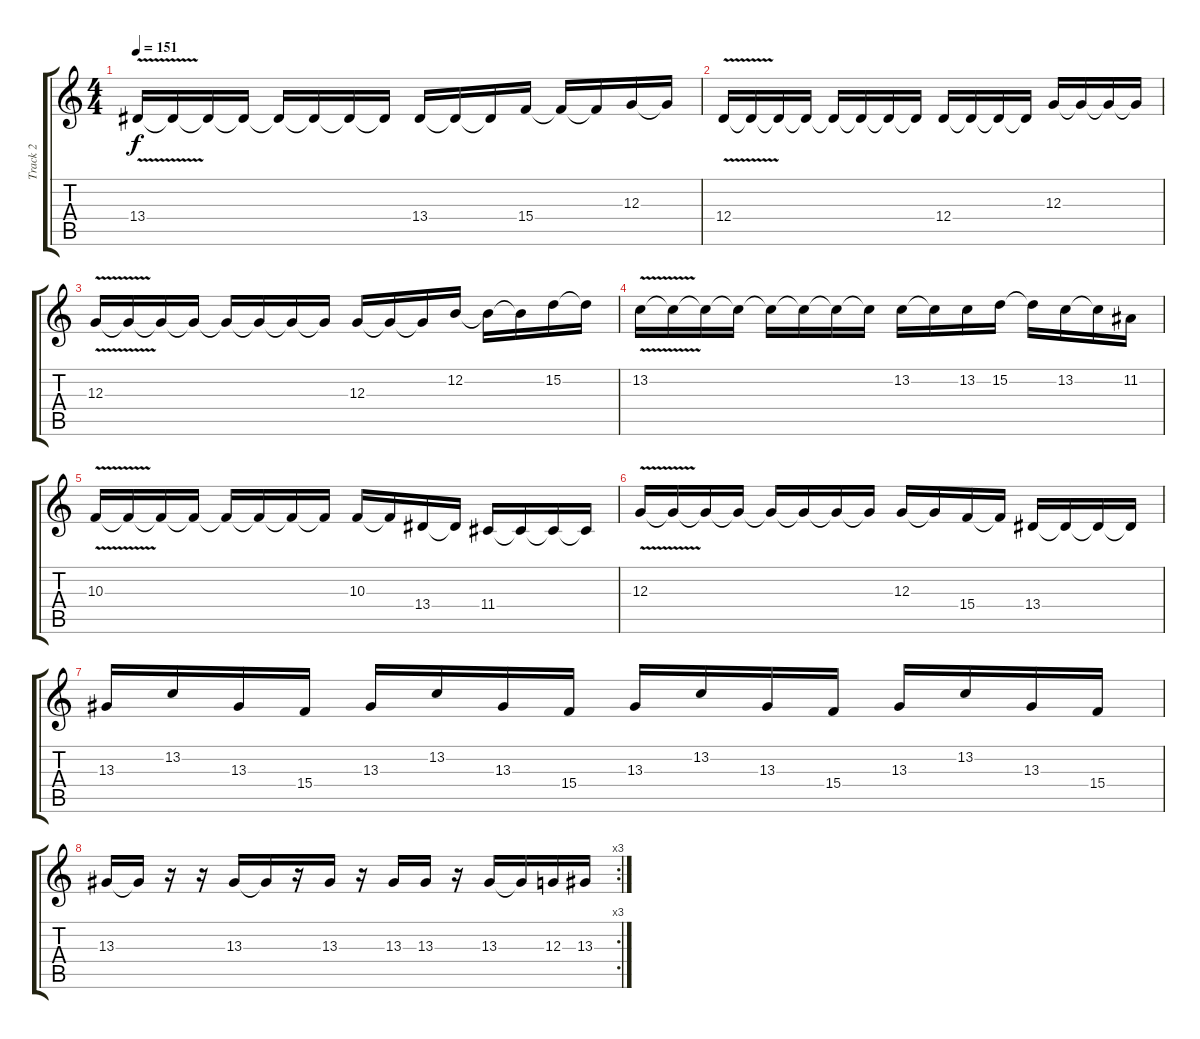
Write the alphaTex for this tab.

\track ("Track 2" "Track 2") {instrument lead5charang}
\staff {score tabs}
\tuning (E4 B3 G3 D3 A2 E2) {hide}
\ts (4 4)
\tempo 151
\clef g2
\ks c
13.4{v}.16{dy f} 13.4{t}.16 13.4{t}.16 13.4{t}.16 13.4{t}.16 13.4{t}.16 13.4{t}.16 13.4{t}.16 13.4.16 13.4{t}.16 13.4{t}.16 15.4.16 15.4{t}.16 15.4{t}.16 12.3.16 12.3{t}.16 |
12.4{v}.16 12.4{t}.16 12.4{t}.16 12.4{t}.16 12.4{t}.16 12.4{t}.16 12.4{t}.16 12.4{t}.16 12.4.16 12.4{t}.16 12.4{t}.16 12.4{t}.16 12.3.16 12.3{t}.16 12.3{t}.16 12.3{t}.16 |
12.3{v}.16 12.3{t}.16 12.3{t}.16 12.3{t}.16 12.3{t}.16 12.3{t}.16 12.3{t}.16 12.3{t}.16 12.3.16 12.3{t}.16 12.3{t}.16 12.2.16 12.2{t}.16 12.2{t}.16 15.2.16 15.2{t}.16 |
13.2{v}.16 13.2{t}.16 13.2{t}.16 13.2{t}.16 13.2{t}.16 13.2{t}.16 13.2{t}.16 13.2{t}.16 13.2.16 13.2{t}.16 13.2.16 15.2.16 15.2{t}.16 13.2.16 13.2{t}.16 11.2.16 |
10.3{v}.16 10.3{t}.16 10.3{t}.16 10.3{t}.16 10.3{t}.16 10.3{t}.16 10.3{t}.16 10.3{t}.16 10.3.16 10.3{t}.16 13.4.16 13.4{t}.16 11.4.16 11.4{t}.16 11.4{t}.16 11.4{t}.16 |
12.3{v}.16 12.3{t}.16 12.3{t}.16 12.3{t}.16 12.3{t}.16 12.3{t}.16 12.3{t}.16 12.3{t}.16 12.3.16 12.3{t}.16 15.4.16 15.4{t}.16 13.4.16 13.4{t}.16 13.4{t}.16 13.4{t}.16 |
13.3.16 13.2.16 13.3.16 15.4.16 13.3.16 13.2.16 13.3.16 15.4.16 13.3.16 13.2.16 13.3.16 15.4.16 13.3.16 13.2.16 13.3.16 15.4.16 |
\rc 3
13.3.16 13.3{t}.16 r.16 r.16 13.3.16 13.3{t}.16 r.16 13.3.16 r.16 13.3.16 13.3.16 r.16 13.3.16 13.3{t}.16 12.3.16 13.3.16
